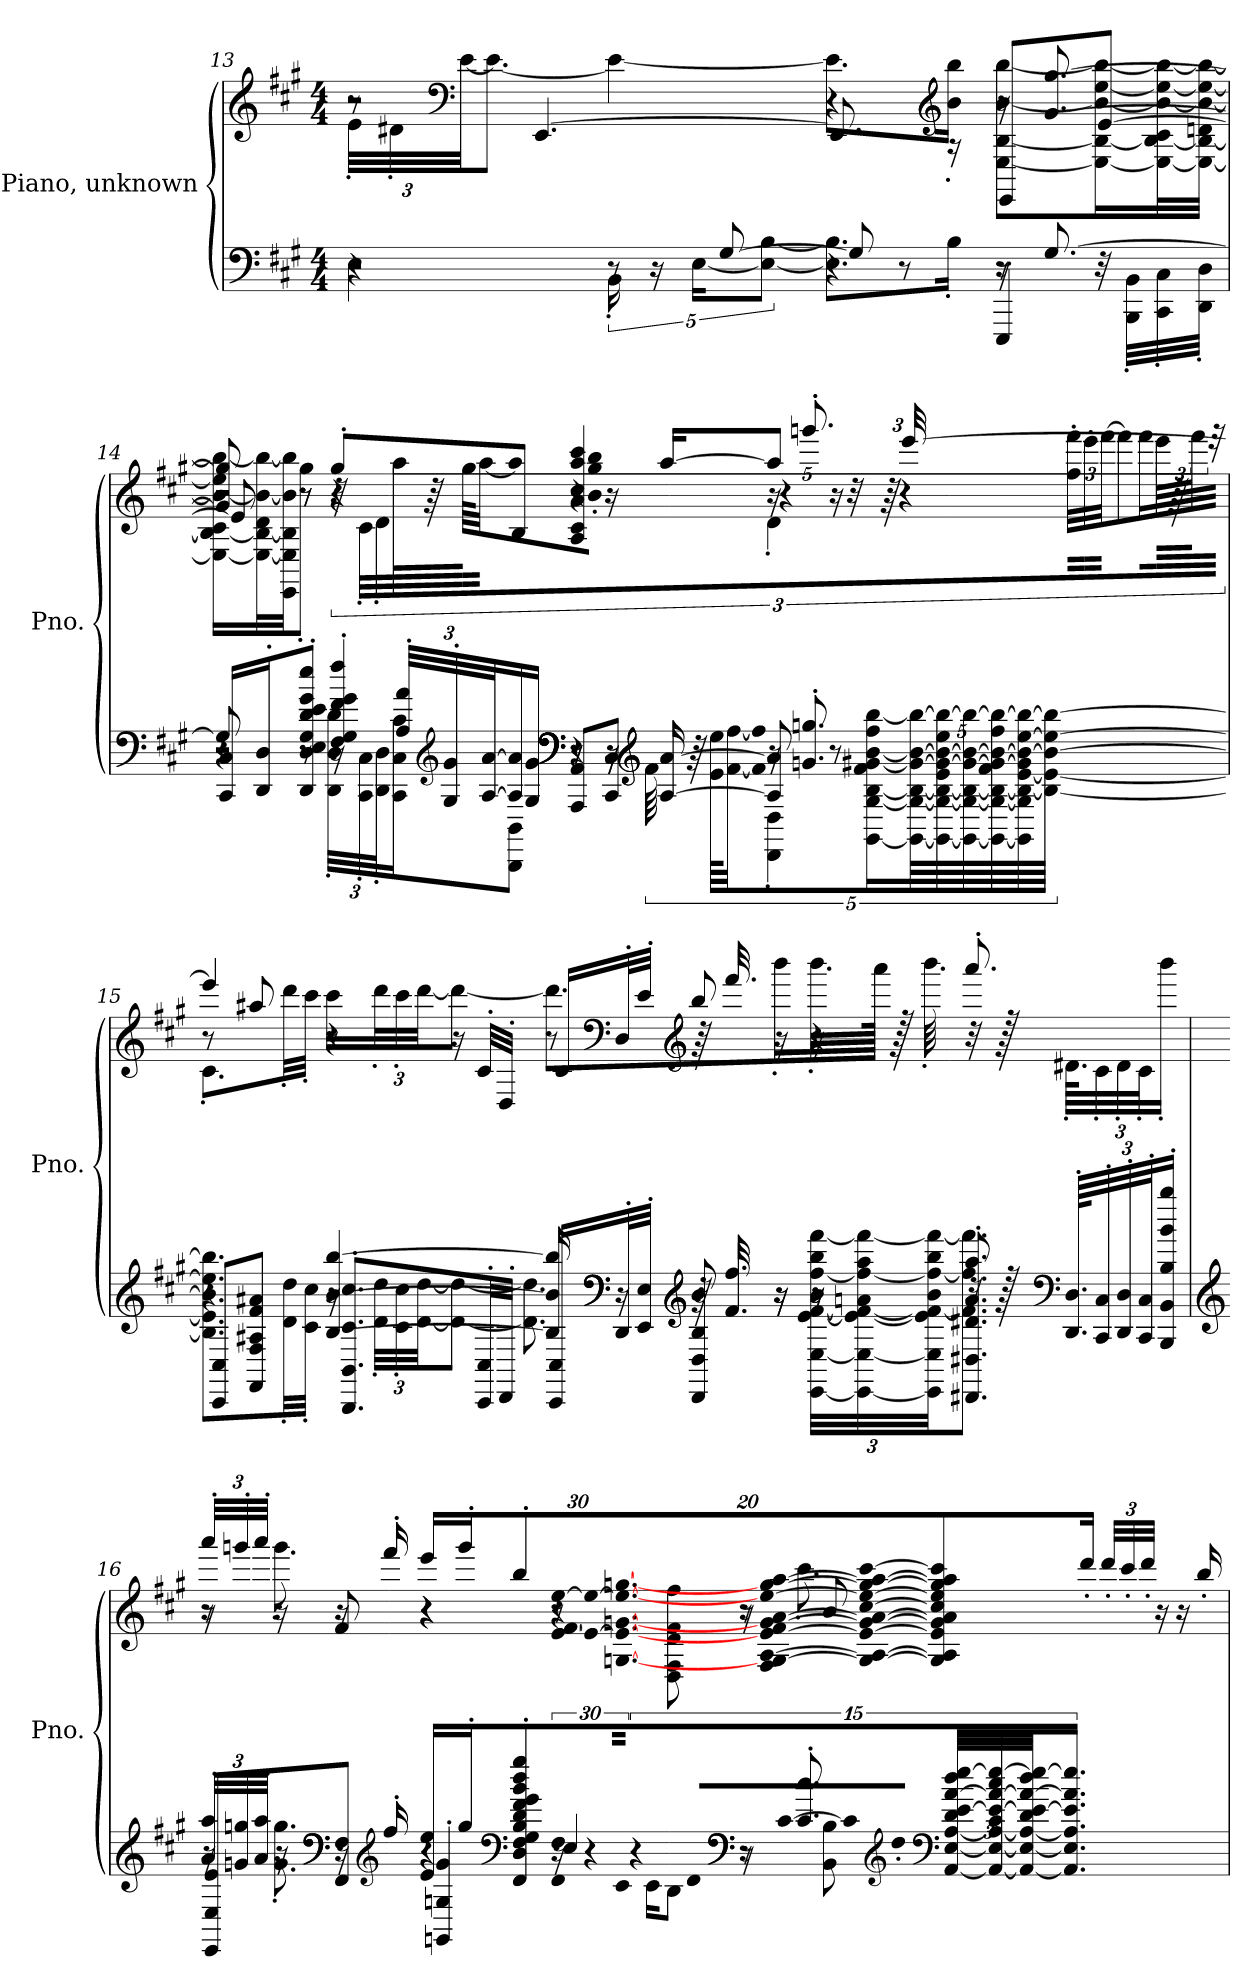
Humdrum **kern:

**kern	**kern
*part1	*part1
*staff2	*staff1
*I"Piano, unknown	*
*I'Pno.	*
!!LO:LB:g=z
*clefF4	*clefG2
*k[f#c#g#]	*k[f#c#g#]
*M4/4	*M4/4
=13	=13
*^	*^
*	*^	*	*
*	*	*	*	*Xbrackettup
*	*	*	*	*^
2r	4E\	4r	2r	48e'\LLL	8r
.	.	.	.	48d#X'\	.
*	*	*	*clefF4	*	*
.	.	.	.	[48e\JJ	.
.	.	.	.	8.e\J_	.
.	.	.	.	.	[4.EE/
.	20BB'\	8r	.	4e\_	.
.	20r	.	.	.	.
.	[20E\KL	.	.	.	.
.	.	[8G#/	.	.	.
.	10E\_ [10B\J	.	.	.	.
4r	8.E\] 8.B\]L	8G#/]	4r	8.e\L]	8.EE/]
.	.	8r	.	.	.
*	*	*	*clefG2	*	*
.	16B'\Jk	.	.	16b\' 16bb\'Jk	16r
16r	8r	4EEE'/	16r	[8E\ [8B\ [8b\ [8bb\L	8EE/L
[8.G#/	.	.	[8.g#/ [8.gg#/	.	.
.	32r	.	.	16E\_ 16B\_ 16b\_ [16ee\ 16bb\_L	[8e/J
.	32BBB\' 32BB\'LLL	.	.	.	.
.	32CC#\' 32C#\'	.	.	32E\_ 32B\_ 32c#\ 32b\_ 32ee\_ 32bb\_L	.
.	32DD\' 32D\'JJJ	.	.	32E\_ 32B\_ 32dn\ 32b\_ 32ee\_ 32bb\_JJJ	.
!!LO:PB:g=z
=14	=14	=14	=14	=14	=14
*	*	*^	*	*	*^
8G#/]	4r	16CC#/ 16C#/LL	2r	8g#/] 8gg#/]	16E\_ 16B\_ 16c#\ 16b\_ 16ee\] 16bb\_LL	8e/]	2r
.	.	16DD/' 16D/'J	.	.	32E\_ 32B\_ 32d\ 32b\_ 32bb\_L	.	.
.	.	.	.	.	32EE\ 32E\] 32B\] 32b\] 32bb\]JJ	.	.
8r	.	8DD/' 8D/' 8E/' 8G#/' 8d/' 8e/' 8g#/' 8ee/'J	.	8r	8gg#'\J	8r	.
*	*Xbrackettup	*	*	*	*brackettup	*	*
4F#/' 4G#/' 4f#/' 4g#/' 4ff#/'	48DD\' 48D\' 48d\'LLL	16r	.	4r	48r	8gg#'/L	.
.	48CC#\' 48C#\'	.	.	.	48c#'\LLL	.	.
.	48DD\' 48D\'J	.	.	.	48d'\	.	.
.	16CC#\ 16C#\ 16c#\J	48A/' 48a/'LLL	.	.	80aa\JJJk	.	.
.	.	.	.	.	80r	.	.
*clefG2	*	*	*	*	*	*	*
.	.	48G#/' 48g#/'	.	.	.	.	.
.	.	.	.	.	80gg#\KLLL	.	.
.	.	.	.	.	[40aa\J	.	.
.	.	[48A/ [48a/J	.	.	.	.	.
.	8BBB\ 8BB\J	16A/] 16a/]	.	.	16aa\]	8B/J	.
.	.	16G#/ 16g#/JJ	.	.	16b\' 16gg#\' 16bb\'JJ	.	.
*clefF4	*	*	*	*	*	*	*
8r	8r	8AAA/ 8AA/L	4r	8r	8r	4A/ 4c#/ 4a/ 4cc#/ 4aa/ 4ccc#/	4r
16r	16r	8CC#/ 8C#/J	.	16r	16r	.	.
*clefG2	*	*	*	*	*	*	*
*	*brackettup	*	*	*	*Xbrackettup	*	*
[16A/ [16a/	80f#\	.	.	[16aa/KL	48ff#\' 48fff#\'LLL	.	.
.	80r	.	.	.	.	.	.
.	.	.	.	.	48eee'\	.	.
.	80e\ 80ee\KLLL	.	.	.	.	.	.
.	[40f#\ [40ff#\JJ	.	.	.	.	.	.
.	.	.	.	.	[48fff#\JJ	.	.
8A/] 8a/]	8f#\] 8ff#\]	16r	4DD\' 4D\'	8aa/J]	8fff#\]	16r	4d'\
.	.	8.gn/' 8.ggn/'	.	.	.	8.gggn'/	.
*	*Xbrackettup	*	*	*	*	*	*
8r	[20GG#\ [20G#\ [20B\ 20f#\ [20g#X\ [20b\ 20ff#\ [20bb\L	.	.	16r	16fff#\L	.	.
.	80GG#\_ 80G#\_ 80B\_ 80g#\_ 80b\_ 80bb\_LL	.	.	.	.	.	.
*	*	*	*	*	*brackettup	*	*
.	80GG#\_ 80G#\_ 80B\_ 80e\ 80g#\_ 80b\_ 80ee\ 80bb\_	.	.	32r	96eee\JJkk	.	.
.	.	.	.	.	96r	.	.
.	80GG#\_ 80G#\_ 80B\_ 80g#\_ 80b\_ 80bb\_	.	.	.	.	.	.
.	.	.	.	.	96fff#\	.	.
.	80GG#\_ 80G#\_ 80B\_ 80f#\ 80g#\_ 80b\_ 80ff#\ 80bb\_	.	.	.	.	.	.
.	.	.	.	96r	32r	.	.
.	80GG#\] 80G#\] 80B\_ [80e\ 80g#\] 80b\_ [80ee\ 80bb\_	.	.	.	.	.	.
.	.	.	.	[48eee/	.	.	.
.	80B\_ 80e\_ 80b\_ 80ee\_ 80bb\_JJJJ	.	.	.	.	.	.
*	*	*v	*v	*	*	*	*
*	*	*	*	*	*v	*v
!!LO:LB:g=z
=15	=15	=15	=15	=15	=15
4r	8.B\] 8.e\] 8.b\] 8.ee\] 8.bb\]L	8CC#/ 8C#/L	4eee/]	8.c#'\L	8r
.	.	8FF#/ 8F#/ 8A#X/ 8f#/ 8a#X/J	.	.	8aa#X/
.	32d\' 32dd\'LL	.	.	32ddd'\LL	.
.	32c#\' 32cc#\'JJJ	.	.	32ccc#'\JJJ	.
[4B/ [4b/ [4bb/	16r	8.BBB/' 8.BB/' 8.c#/' 8.cc#/'L	4r	16ccc#\LL	8r
*	*	*	*	*Xbrackettup	*
.	48d\' 48dd\'LLL	.	.	48ddd'\L	.
.	48c#\' 48cc#\'	.	.	48ccc#'\	.
.	[48d\ [48dd\JJ	.	.	[48ddd\JJ	.
.	8d\_ 8dd\_J	.	.	8ddd\J_	16r
.	.	32CC#/' 32C#/'LL	.	.	32c#'/LLL
.	.	32DD'/JJJ	.	.	32D'/JJJ
16B/] 16b/] 16bb/]	8.d\] 8.dd\]	16CC#/ 16C#/LL	8r	8.ddd\L]	16c#/LL
*clefF4	*	*	*clefF4	*	*
16r	.	32DD'/L	.	.	32D'/L
.	.	32EE/' 32E/'JJJ	.	.	32e'/JJJ
*clefG2	*	*	*clefG2	*	*
8DD/ 8D/ 8B/ 8b/	.	64r	8bb/	.	64r
.	.	32.f#/ 32.ff#/	.	.	32.fff#/
.	16r	16r	.	16bbb'\L	16r
16r	[48EE\ [48E\ [48e\ [48f#\ 48b\ [48ff#\ 48bb\ [48fff#\LLL	16r	4r	64.bbb'\LL	16r
.	48EE\_ 48E\_ 48e\_ 48f#\_ 48an\ 48ff#\_ 48aa\ 48fff#\_	.	.	.	.
.	.	.	.	128aaa\JJJJk	.
.	.	.	.	128r	.
.	.	.	.	64.bbb'\	.
.	48EE\] 48E\] 48e\] 48f#\_ 48b\ 48ff#\_ 48bb\ 48fff#\_JJ	.	.	.	.
8.DD#X/' 8.D#X/' 8.d#X/' 8.a/' 8.aa/'	8.f#\] 8.ff#\] 8.fff#\]J	32r	.	32r	8.aaa'/
.	.	128r	.	128r	.
*clefF4	*	*	*	*	*
.	.	64.DD#/' 64.D#/'KLLL	.	64.d#X'\KLLL	.
.	.	48CC#/' 48C#/'	.	48c#'\	.
.	.	48DD#/' 48D#/'	.	48d#'\	.
.	.	48CC#/' 48C#/'J	.	48c#'\J	.
.	.	16BBB/' 16BB/' 16B/' 16b/' 16bb/'JJ	.	16bbb'\JJ	.
!!LO:LB:g=z	!!	!!
=16	=16	=16	=16	=16	=16
*clefG2	*	*	*	*	*
48a/' 48aa/'LLL	16r	8EE/ 8E/ 8e/L	48aaa'/LLL	16r	8r
48gn/' 48ggn/'	.	.	48gggn'/	.	.
48a/' 48aa/'JJJ	.	.	48aaa'/JJJ	.	.
16r	8.g\' 8.gg\'	.	16r	8.ggg'\	.
*clefF4	*	*	*	*	*
16r	.	8FF#/ 8F#/J	16r	.	8f#/
*clefG2	*	*	*	*	*
16ff#'/	.	.	16fff#'/	.	.
16e/ 16ee/LL	4r	4GGn/' 4Gn/' 4g/'	16eee/LL	4r	4r
16gg'/J	.	.	16ggg'/J	.	.
*clefF4	*	*	*	*	*
8FF#/' 8D/' 8F#/' 8G/' 8B/' 8d/' 8f#/' 8g/' 8b/' 8dd/' 8gg/'	.	.	8bb'/	.	.
*brackettup	*	*	*	*	*
!LO:N:vis=256	!	!	!LO:N:vis=256	!	!
1920%17FF#/ 1920%17F#/Jkkkk	16r	4E/	[1920%17e/ 1920%17f#/ [1920%17ee/LLLL	8r	4r
!LO:N:vis=128	!	!	!LO:N:vis=256	!	!
1920%17r	.	.	1920%17e/_ 1920%17ee/_J	.	.
!LO:N:vis=64	!	!	!LO:N:vis=64.	!	!
960%17EE/	.	.	[640%17Gn/ 640%17e/_ [640%17gn/ 640%17ee/_ [640%17ggn/	.	.
1920ryy	.	.	.	.	.
!LO:N:vis=128	!	!	!	!	!
1920%17r	.	.	.	.	.
.	.	.	1920ryy	.	.
!LO:N:vis=256	!	!	!LO:N:vis=256	!	!
1920%17FF#/LLLLL	.	.	1920%17F#/ 1920%17G/_ [1920%17A/ 1920%17e/_ 1920%17f#/ 1920%17g/_ [1920%17a/ 1920%17ee/_ 1920%17gg/_ [1920%17aa/L	.	.
!LO:N:vis=256	!	!	!LO:N:vis=256	!	!
[1920%17c#/JJJJ	.	.	1920%17G/_ 1920%17A/_ 1920%17e/_ 1920%17g/_ 1920%17a/_ [1920%17cc#/ 1920%17ee/_ 1920%17gg/_ 1920%17aa/_ [1920%17ccc#/JJJJ	.	.
8c#/]	16EE\KL	.	8G/] 8A/] 8e/] 8g/] 8a/] 8cc#/] 8ee/] 8gg/] 8aa/] 8ccc#/]	.	.
.	8DD\J	.	.	8D\ 8F#\ 8d\ 8f#\ 8ff#\	.
*clefG2	*	*	*	*	*
16dd'/Jk	.	.	16ddd'/Jk	.	.
*clefF4	*	*	*	*	*
*Xbrackettup	*	*	*	*	*
[48AA/ [48E/ [48A/ 48d/ [48e/ [48a/ 48dd/ [48ee/LLL	8r	16r	48ddd'/LLL	16r	8r
48AA/_ 48E/_ 48A/_ 48c#/ 48e/_ 48a/_ 48cc#/ 48ee/_	.	.	48ccc#'/	.	.
48AA/_ 48E/_ 48A/_ 48d/ 48e/_ 48a/_ 48dd/ 48ee/_JJ	.	.	48ddd'/JJJ	.	.
8.AA/] 8.E/_ 8.A/] 8.e/_ 8.a/] 8.ee/_J	.	8.c#/' 8.cc#/'	16r	8.ccc#'\	.
.	8BB\ 8B\	.	16r	.	8b/
.	.	.	16bb'/	.	.
*v	*v	*v	*	*	*
*	*v	*v	*v
=	=
*-	*-
